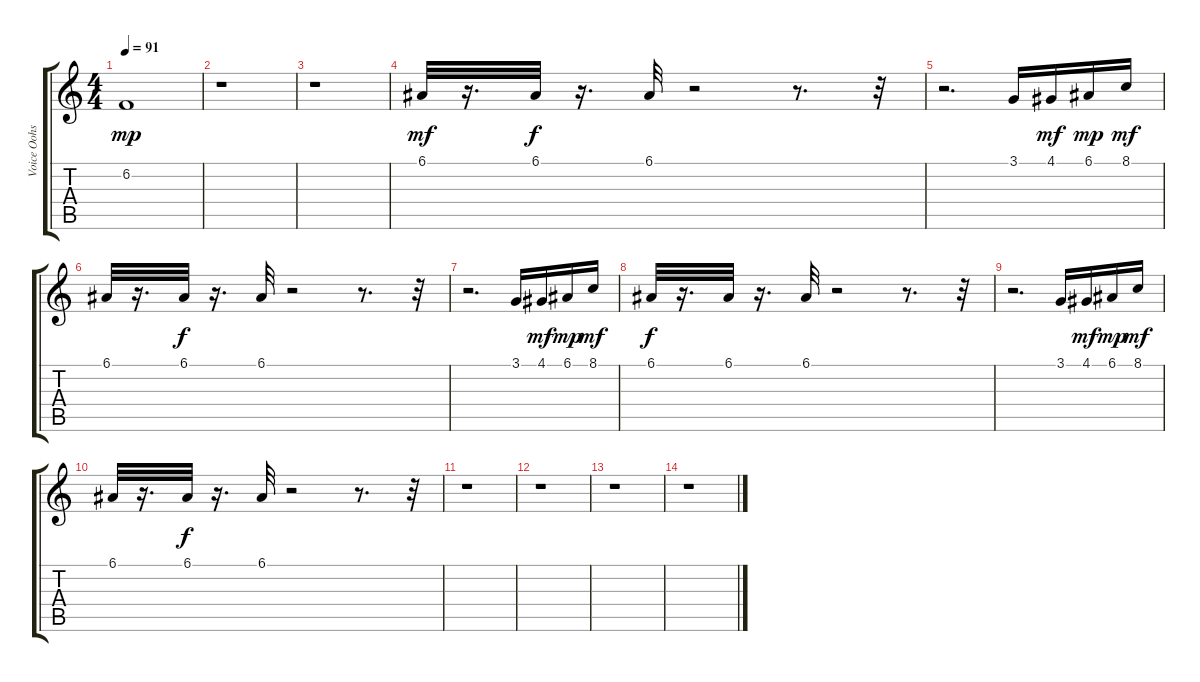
\track ("Voice Oohs" "Voice Oohs") {instrument voiceoohs}
\staff {score tabs}
\tuning (E4 B3 G3 D3 A2 E2) {hide}
\ts (4 4)
\tempo 91
\clef g2
\ks c
6.2.1{dy mp} |
r.1 |
r.1 |
6.1.32{dy mf} r.16{d} 6.1.32{dy f} r.16{d} 6.1.32 r.2 r.8{d} r.32 |
r.2{d} 3.1.16 4.1.16{dy mf} 6.1.16{dy mp} 8.1.16{dy mf} |
6.1.32 r.16{d} 6.1.32{dy f} r.16{d} 6.1.32 r.2 r.8{d} r.32 |
r.2{d} 3.1.16 4.1.16{dy mf} 6.1.16{dy mp} 8.1.16{dy mf} |
6.1.32{dy f} r.16{d} 6.1.32 r.16{d} 6.1.32 r.2 r.8{d} r.32 |
r.2{d} 3.1.16 4.1.16{dy mf} 6.1.16{dy mp} 8.1.16{dy mf} |
6.1.32 r.16{d} 6.1.32{dy f} r.16{d} 6.1.32 r.2 r.8{d} r.32 |
r.1 |
r.1 |
r.1 |
r.1
